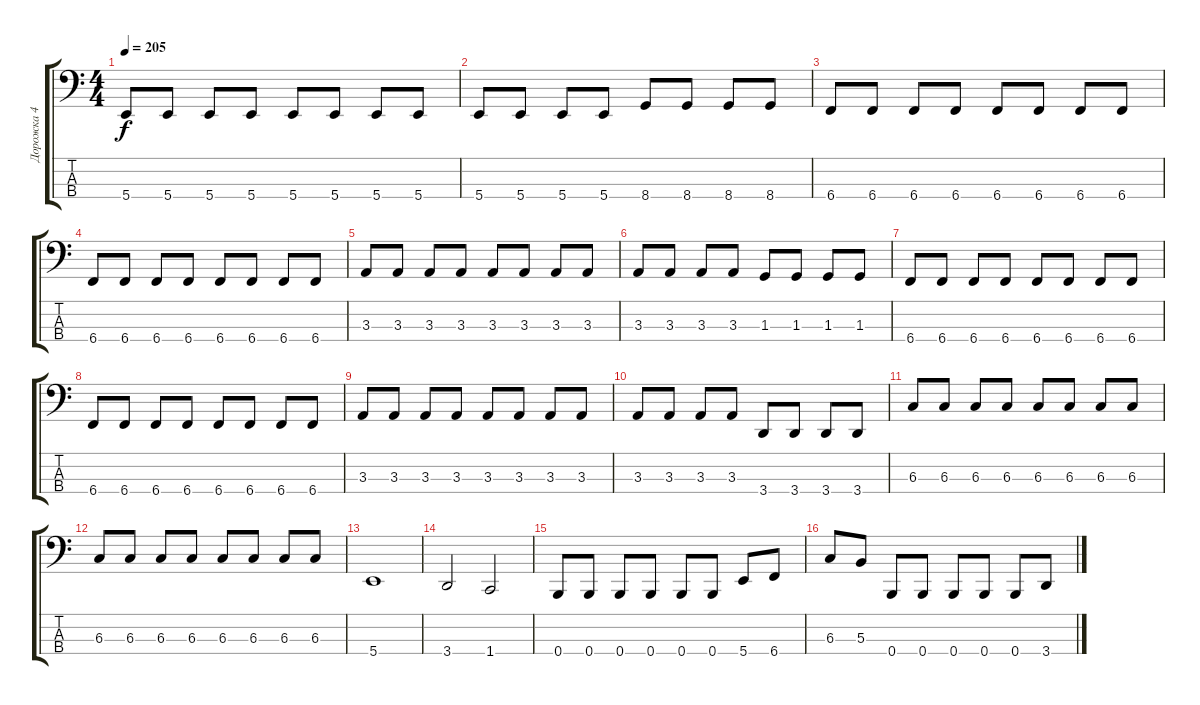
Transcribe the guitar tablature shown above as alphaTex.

\track ("Дорожка 4" "Дорожка 4") {instrument electricbasspick}
\staff {score tabs}
\tuning (E2 B1 Gb1 B0) {hide}
\ts (4 4)
\tempo 205
\clef f4
\ks c
5.4.8{dy f} 5.4.8 5.4.8 5.4.8 5.4.8 5.4.8 5.4.8 5.4.8 |
5.4.8 5.4.8 5.4.8 5.4.8 8.4.8 8.4.8 8.4.8 8.4.8 |
6.4.8 6.4.8 6.4.8 6.4.8 6.4.8 6.4.8 6.4.8 6.4.8 |
6.4.8 6.4.8 6.4.8 6.4.8 6.4.8 6.4.8 6.4.8 6.4.8 |
3.3.8 3.3.8 3.3.8 3.3.8 3.3.8 3.3.8 3.3.8 3.3.8 |
3.3.8 3.3.8 3.3.8 3.3.8 1.3.8 1.3.8 1.3.8 1.3.8 |
6.4.8 6.4.8 6.4.8 6.4.8 6.4.8 6.4.8 6.4.8 6.4.8 |
6.4.8 6.4.8 6.4.8 6.4.8 6.4.8 6.4.8 6.4.8 6.4.8 |
3.3.8 3.3.8 3.3.8 3.3.8 3.3.8 3.3.8 3.3.8 3.3.8 |
3.3.8 3.3.8 3.3.8 3.3.8 3.4.8 3.4.8 3.4.8 3.4.8 |
6.3.8 6.3.8 6.3.8 6.3.8 6.3.8 6.3.8 6.3.8 6.3.8 |
6.3.8 6.3.8 6.3.8 6.3.8 6.3.8 6.3.8 6.3.8 6.3.8 |
5.4.1 |
3.4.2 1.4.2 |
0.4.8 0.4.8 0.4.8 0.4.8 0.4.8 0.4.8 5.4.8 6.4.8 |
6.3.8 5.3.8 0.4.8 0.4.8 0.4.8 0.4.8 0.4.8 3.4.8
